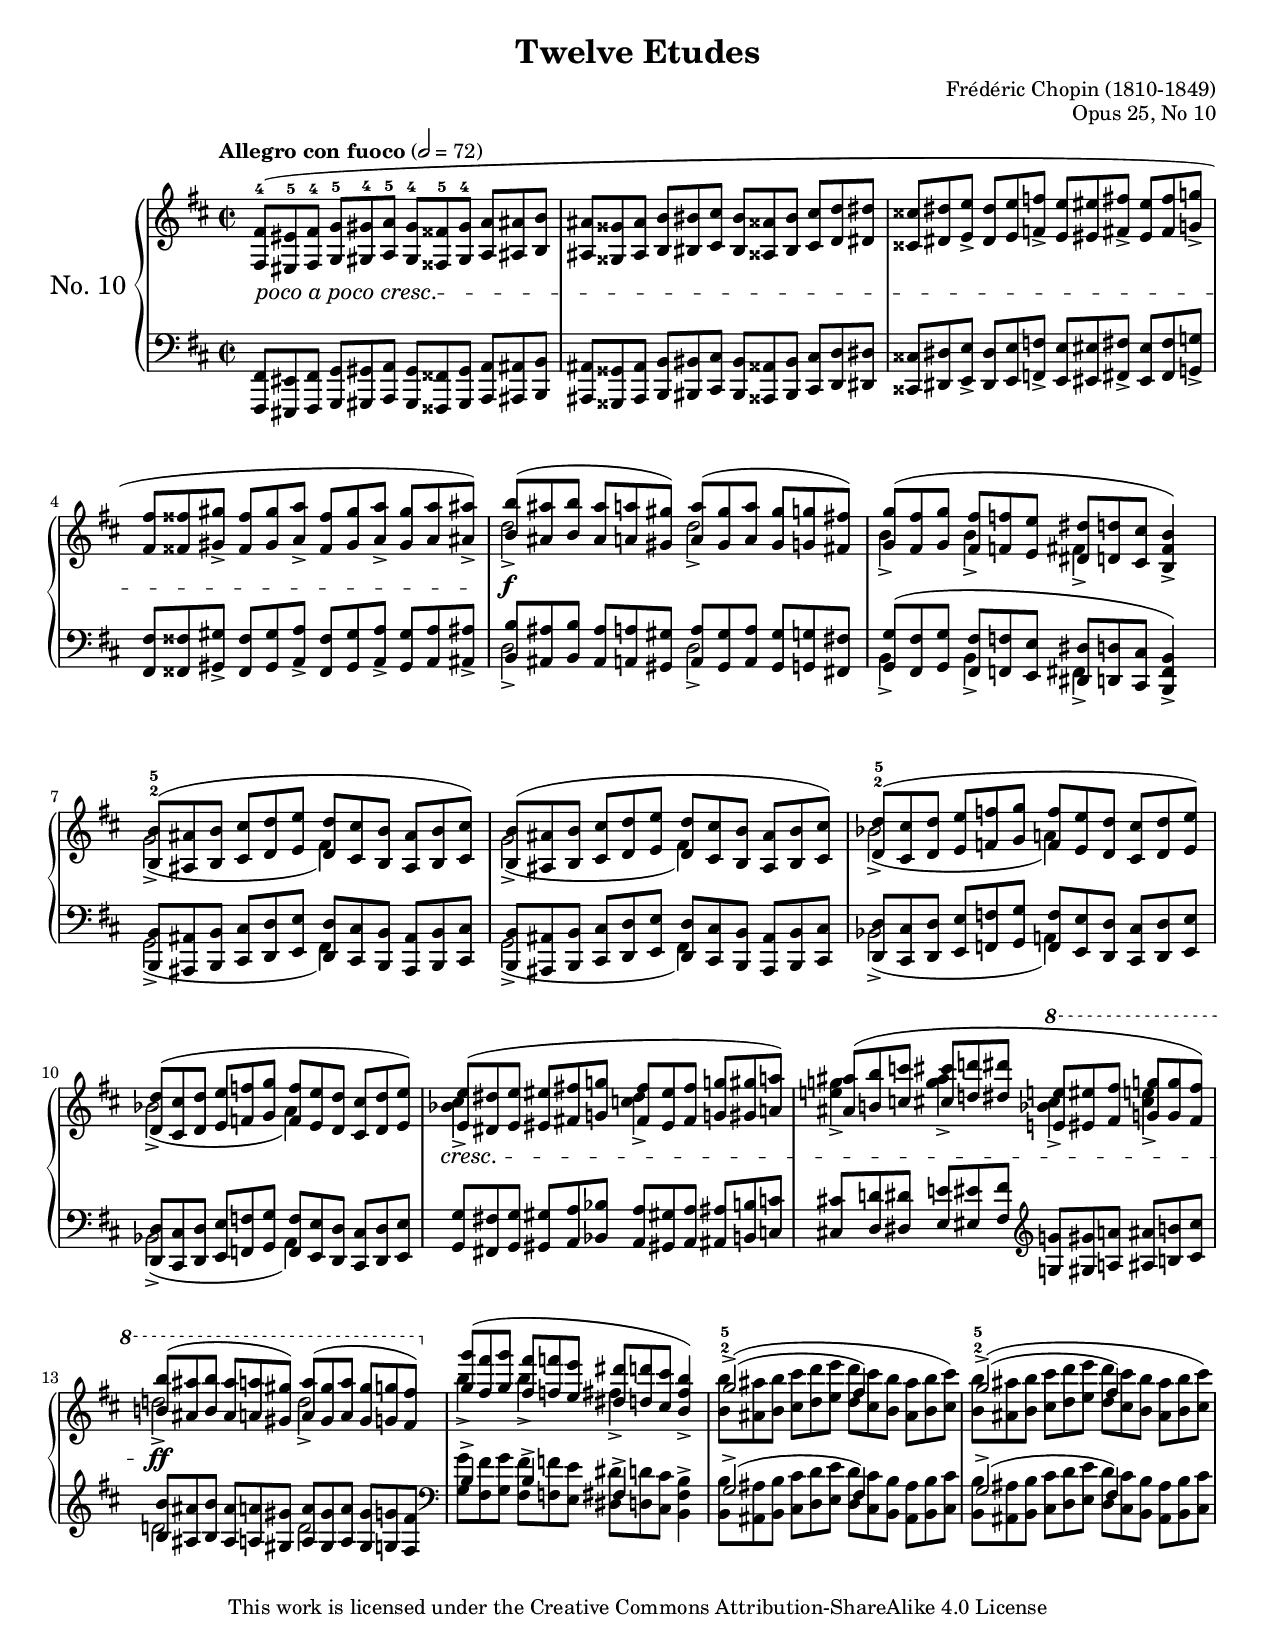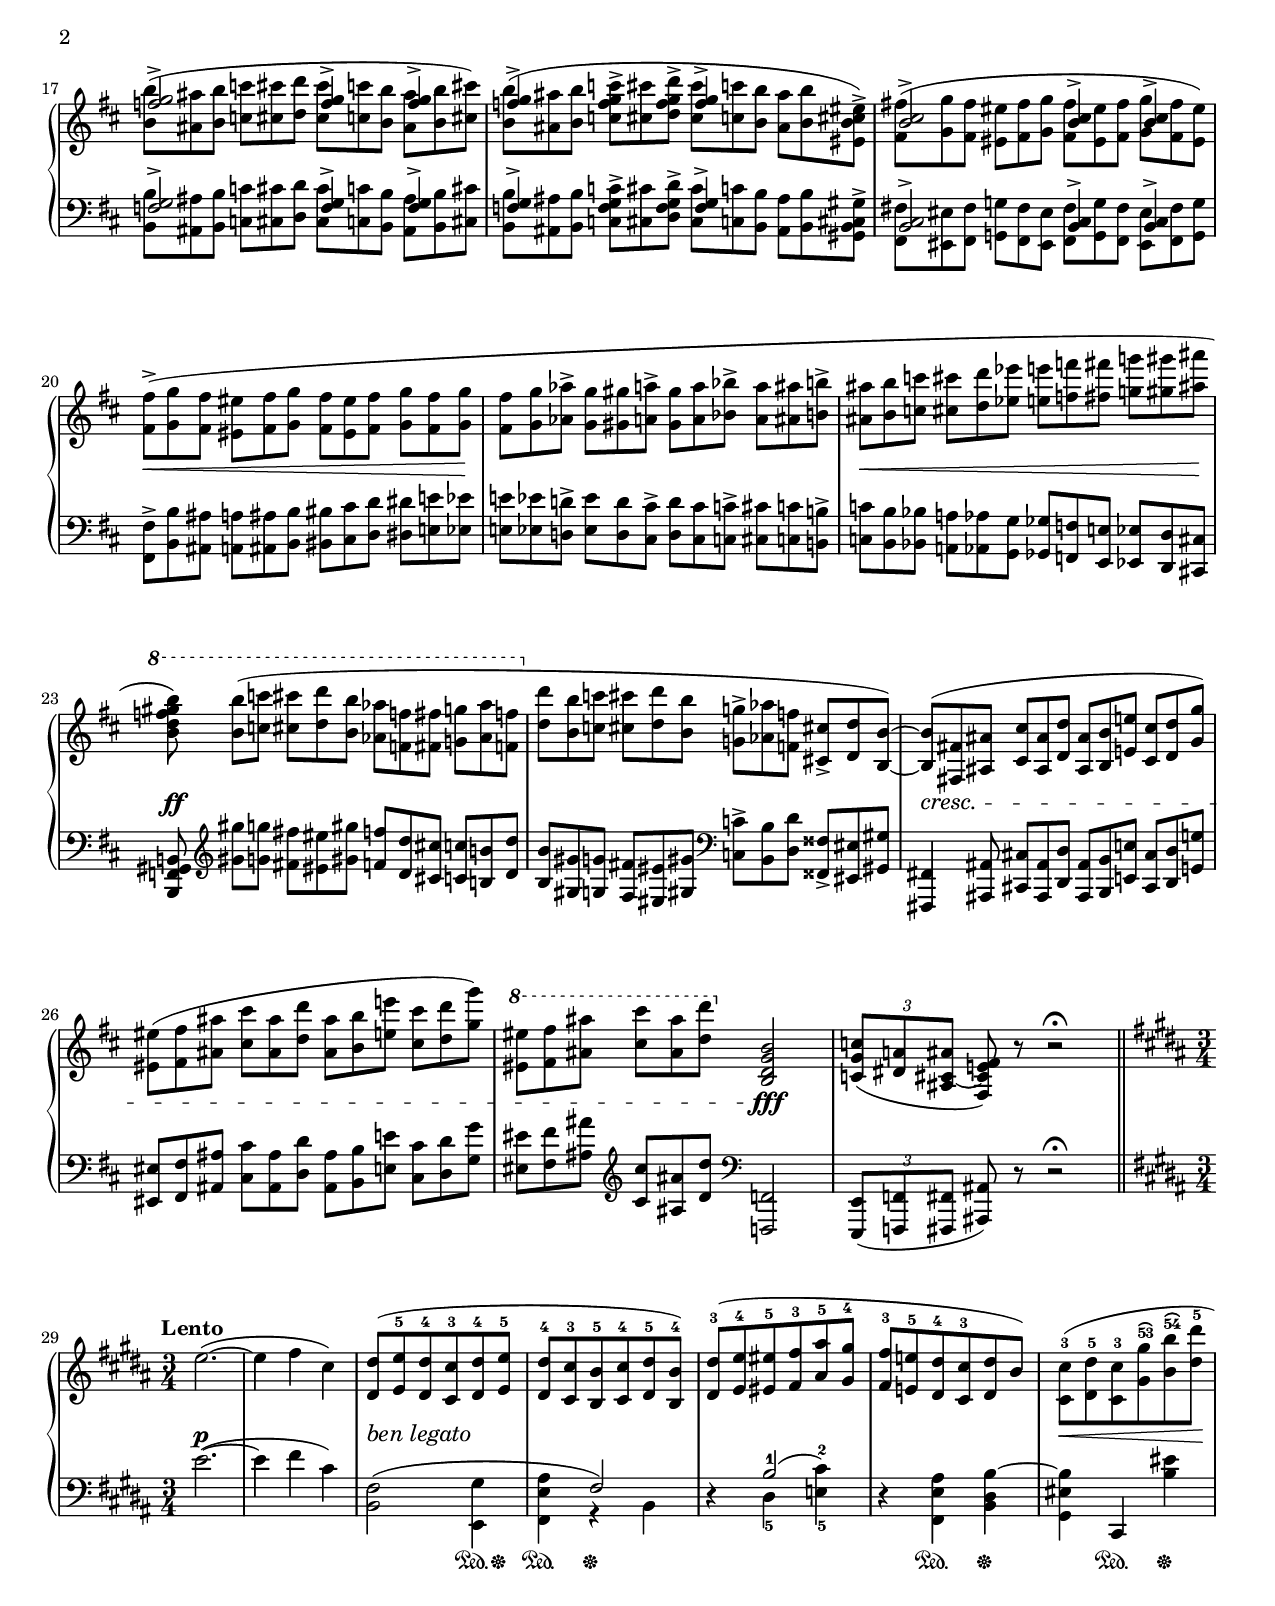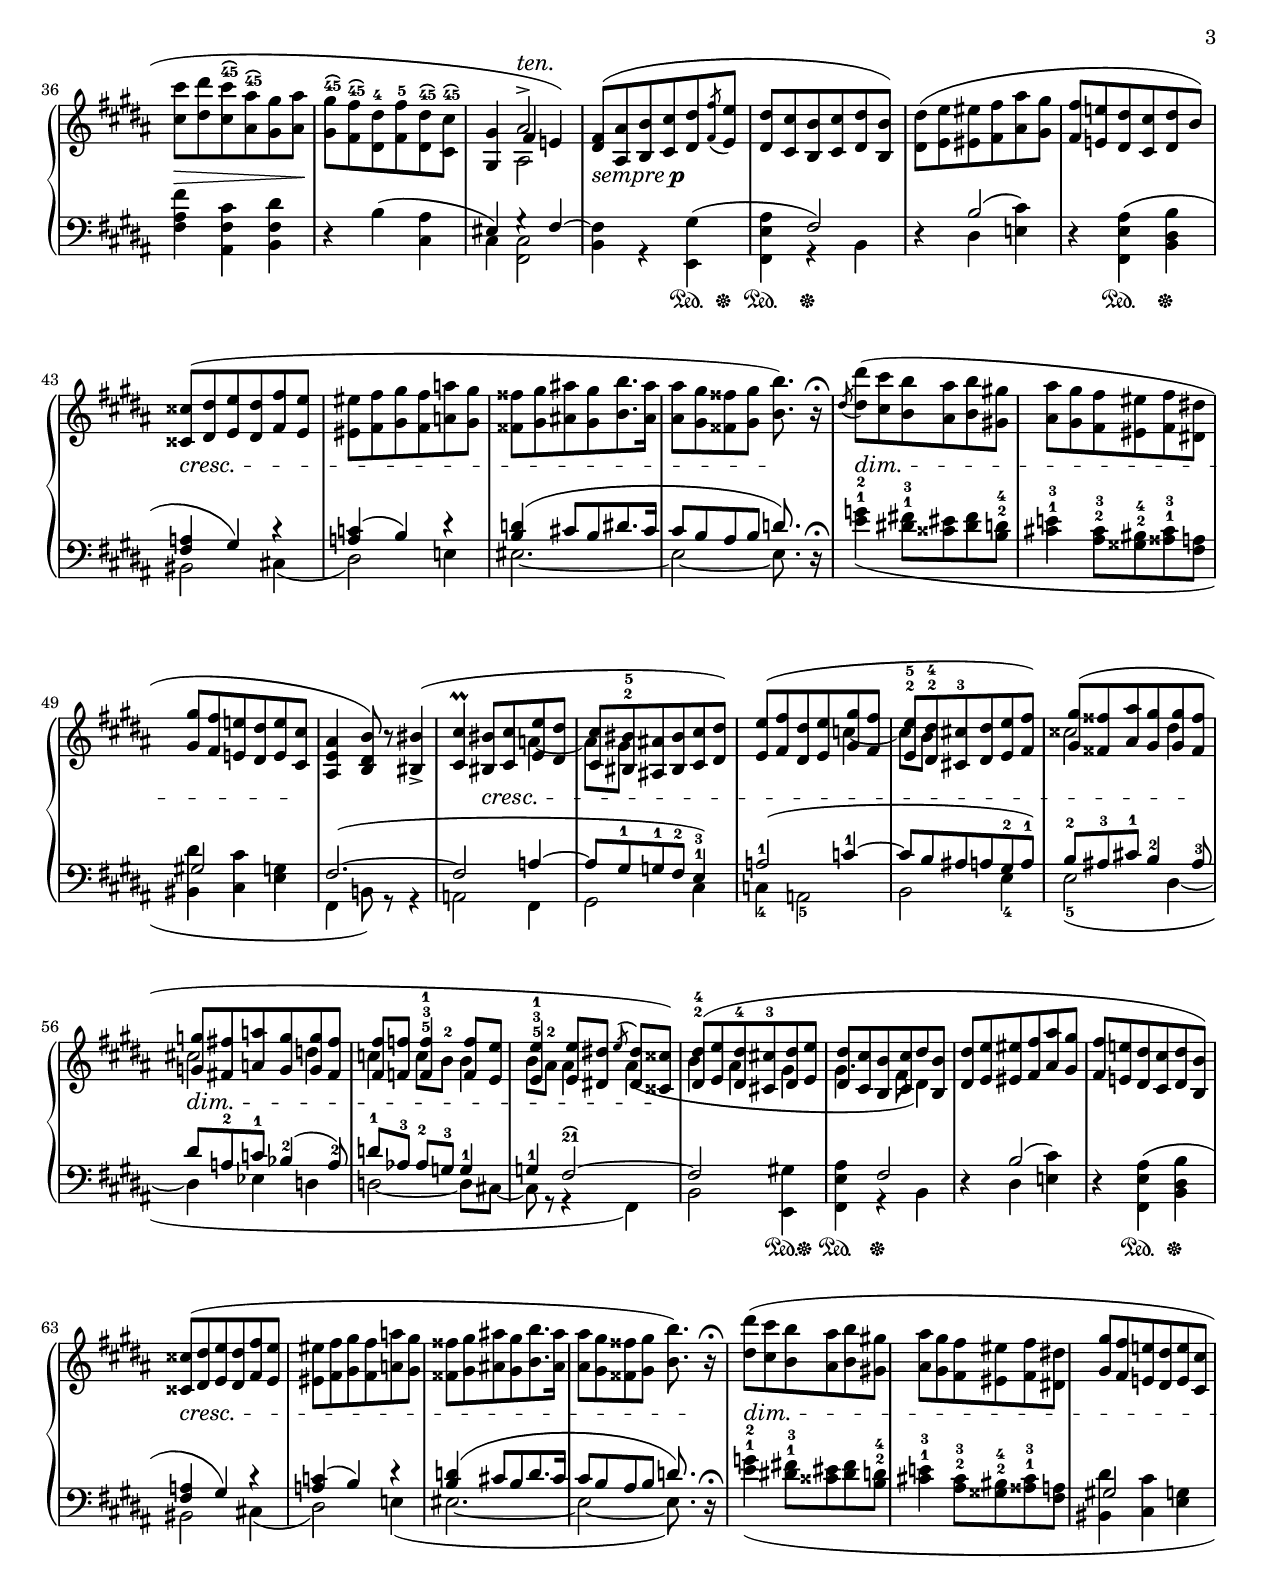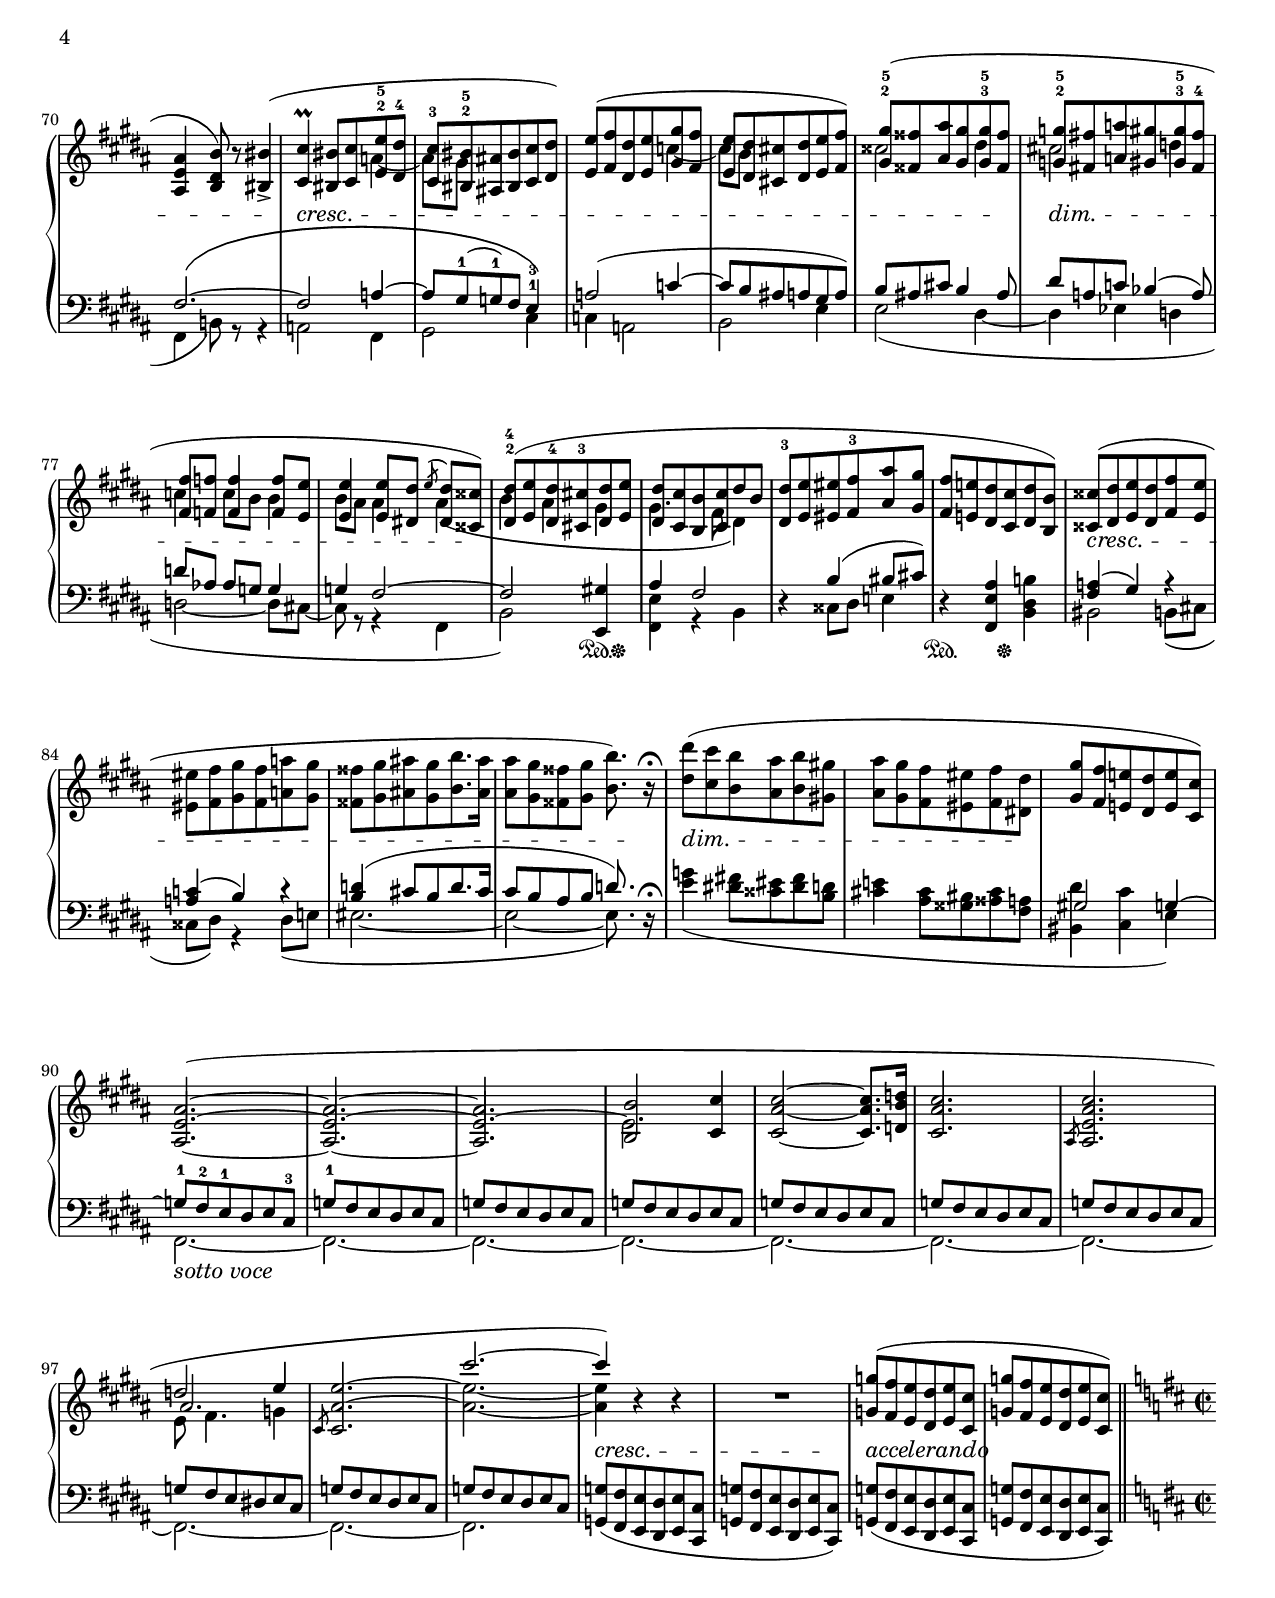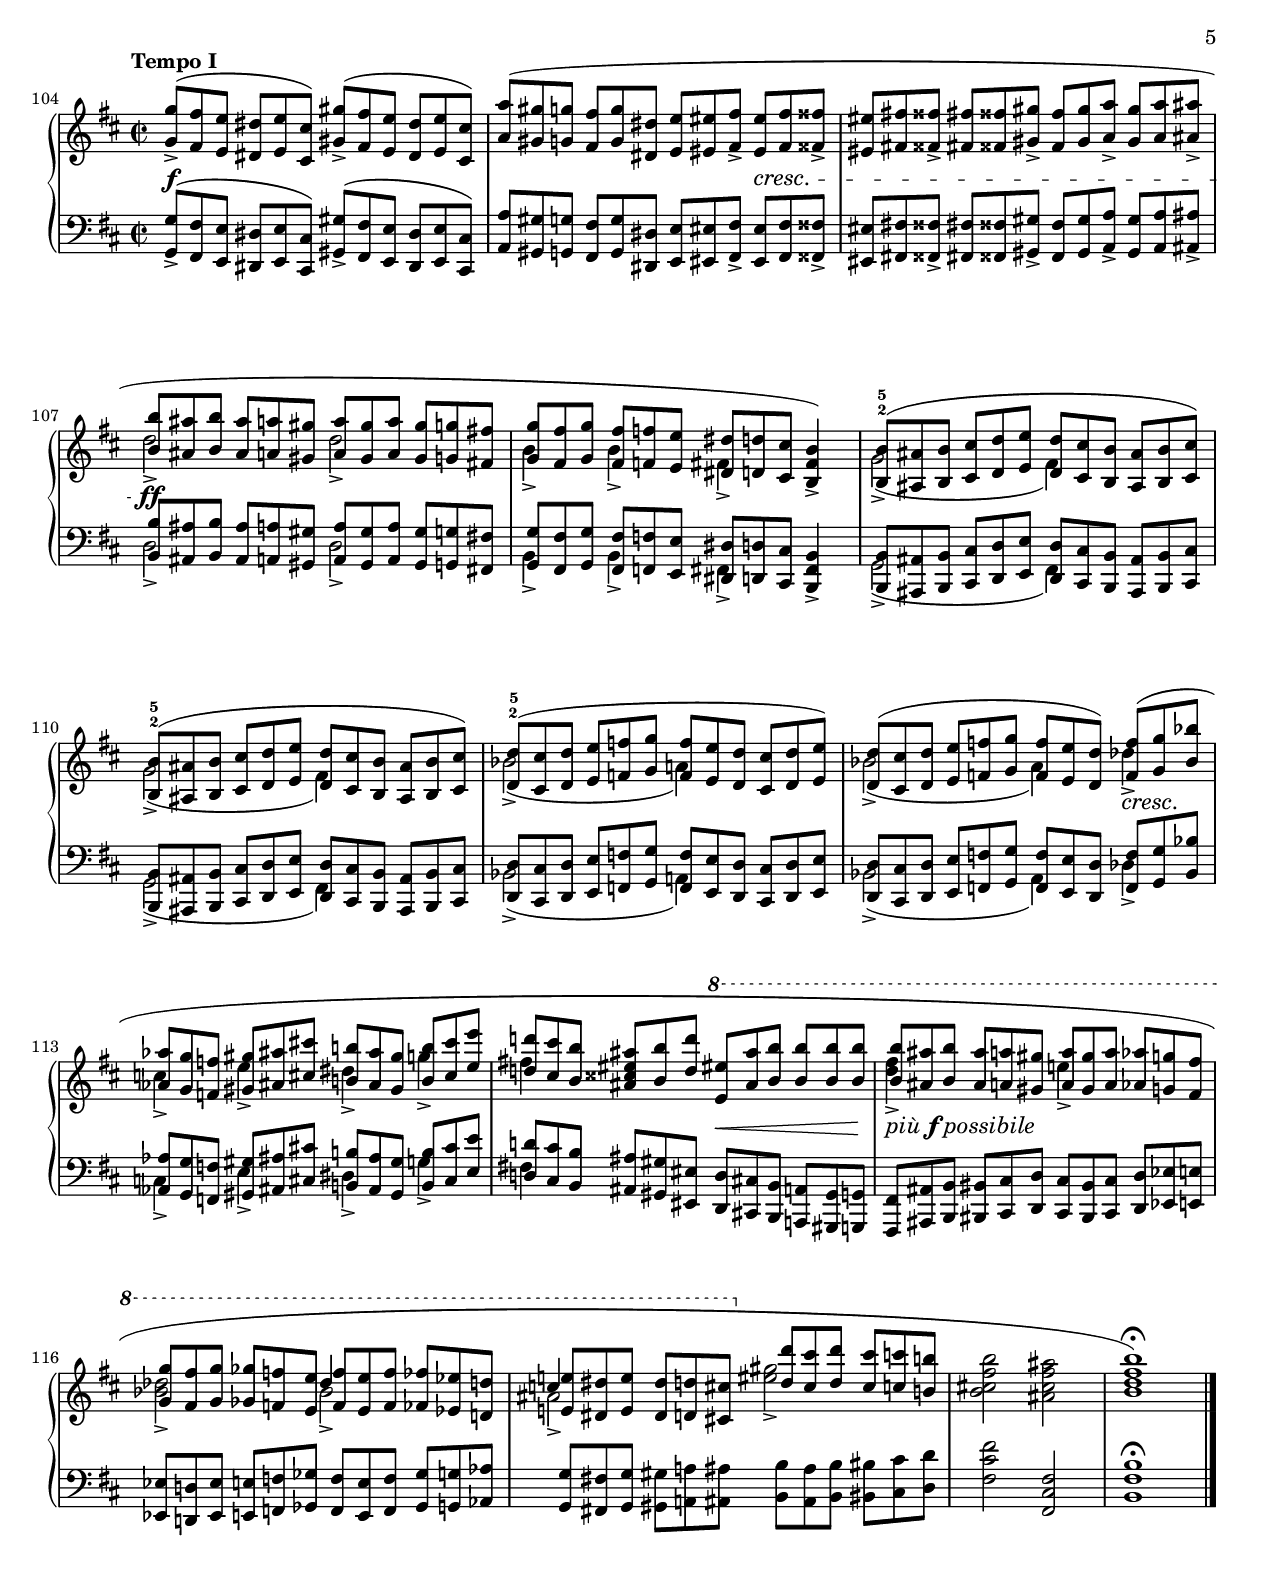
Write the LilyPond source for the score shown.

\version "2.24.1"
\language "english"

\include "includes/header-paper.ily"
%...+....1....+....2....+....3....+....4....+....5....+....6....+....7....+....
\version "2.24.0"

\include "global-variables.ily"

%%% Positions and shapes %%%

slurShapeA = \shape #'((0 . -2.5) (0 . -2.5) (0 . -2) (0 . -2)) \etc
slurShapeB = \shape #'((1 . 1.5) (1 . 1.5) (0 . 0) (0 . 0)) \etc
slurShapeC = \shape #'((0 . 0) (0 . 0.5) (0 . 0.5) (0 . 0)) \etc
slurShapeD = \shape #'((0 . 0) (0 . 0) (0 . 1) (0 . 1)) \etc
slurShapeE = \shape #'(
                        ()
                        ((0 . 1.25) (0 . 1.25) (0 . 1.5) (0 . 1.5))
                      ) \etc
slurPositionA = \tweak positions #'(-4 . -4) \etc
slurPositionB = \tweak positions #'(-5 . -5) \etc
slurPositionC = \tweak positions #'(-3 . -3) \etc
slurPositionD = \tweak positions #'(5 . 5) \etc
slurPositionE = \tweak positions #'(4 . 4) \etc

fingeringMoveA = \once \override Fingering.extra-offset = #'(0 . 1.75)

%%% Music %%%

cutTime = {
  \time 2/2
  \set Timing.beamExceptions = #'()
  \set Timing.baseMoment = #(ly:make-moment 1/4)
  \set Timing.beatStructure = 1,1,1,1
}

global = {
  \key b \minor
  \cutTime
  \accidentalStyle piano
}

rightHandUpper = \relative {
  \voiceOne
  \slurUp
  \override Staff.Fingering.avoid-slur = #'inside
  \scaleDurations 2/3 {
    <fs fs'>8-4( <es es'>-5 <fs fs'>-4  <g g'>-5 <gs gs'>-4 <a a'>-5
      <gs gs'>-4 <fss fss'>-5 <gs gs'>-4  <a a'> <as as'> <b b'> |
    \revert Staff.Fingering.avoid-slur
    <as as'>8 <gss gss'> <as as'>  <b b'> <bs bs'> <cs cs'>
      <bs bs'> <ass ass'> <bs bs'>  <cs cs'> <d d'> <ds ds'> |
    <css css'>8 <ds ds'> <e e'>_>  <ds ds'> <e e'> <f f'>_>  <e e'> <es es'> 
      <fs fs'>_>  <es es'> <fs fs'> <g g'!>_> |
    <fs fs'>8 <fss fss'> <gs gs'>_>  <fss fss'> <gs gs'> <a a'>_>
      <fss fss'> <gs gs'> <a a'>_>  <gs gs'> <a a'> <as as'>_>) |
    <b b'>8( <as as'> <b b'>  <as as'> <a a'> <gs gs'>)
      <a a'>( <gs gs'> <a a'>  <gs gs'> <g g'> <fs fs'>) |
    <g g'>8( <fs fs'> <g g'>  <fs fs'> <f f'> <e e'>
      <ds ds'> <d d'> <cs cs'> 
  }
  <b fs' b>4_>) |
  \scaleDurations 2/3 {
    <b b'>8-2-5( <as as'> <b b'>  <cs cs'> <d d'> <e e'>
      <d d'> <cs cs'> <b b'>  <as as'> <b b'> <cs cs'>) |
    <b b'>8( <as as'> <b b'>  <cs cs'> <d d'> <e e'>
      <d d'> <cs cs'> <b b'>  <as as'> <b b'> <cs cs'>) |
      
    \barNumberCheck 9
    <d d'>8-2-5( <cs cs'> <d d'>  <e e'> <f f'> <g g'>  <f f'> <e e'> <d d'>
      <cs cs'> <d d'> <e e'>) |
    <d d'>8( <cs cs'> <d d'>  <e e'> <f f'> <g g'>  <f f'> <e e'> <d d'>
      <cs cs'> <d d'> <e e'>) |
    <e e'>8( <ds ds'> <e e'>  <es es'> <fs fs'> <g g'>
      <fs fs'> <es es'> <fs fs'>  <g g'> <gs gs'> <a a'>) |
    <as as'>8( <b b'> <c c'>  <cs cs'> <d d'> <ds ds'>  \ottava 1
      <e e'> <es es'> <fs fs'>  <g g'> q <fs fs'>) |
    <b b'>8( <as as'> <b b'>  <as as'> <a a'> <gs gs'>)
      <a a'>( < gs gs'> <a a'>  <gs gs'> <g g'> <fs fs'>) |
    \ottava 0 <g g'>8( <fs fs'> <g g'>  <fs fs'> <f f'> <e e'>
      <ds ds'> <d d'> <cs cs'> 
  }
  <b fs' b>4_>) |
  \scaleDurations 2/3 {
    \voiceTwo \slurUp
    \fingeringMoveA <b b'>8^2^5\slurShapeB ( <as as'> <b b'>  <cs cs'>
      <d d'> <e e'> <d d'> <cs cs'> <b b'>  <as as'> <b b'> <cs cs'>) |
    \fingeringMoveA <b b'>8^2^5\slurShapeB ( <as as'> <b b'>  <cs cs'> <d d'>
      <e e'> <d d'> <cs cs'> <b b'>  <as as'> <b b'> <cs cs'>) |
      
    \barNumberCheck 17
    <b b'>8( <as as'> <b b'>  <c c'> <cs cs'> <d d'>  
      <cs cs'> <c c'> <b b'>  <as as'> <b b'> <cs cs'>) |
    <b b'>8\slurShapeC ( <as as'> <b b'>  <c f g c>^> <cs cs'> <d f g d'>^>
      <cs cs'> <c c'> <b b'>  <as as'> <b b'> <es, b' cs es>^>) |
    <fs fs'>8\slurShapeD ( <g g'> <fs fs'>  <es es'> <fs fs'> <g g'>  
      <fs fs'> <es es'> <fs fs'>  <g g'> <fs fs'> <es es'>) |
    \oneVoice
    <fs fs'>8->( <g g'> <fs fs'>  <es es'> <fs fs'> <g g'>
      <fs fs'> <es es'> <fs fs'>  <g g'> <fs fs'> <g g'> |
    <fs fs'>8 <g g'> <af af'>->  <g g'> <gs gs'> <a a'>->
      <gs gs'> <a a'> <bf bf'>->  <a a'> <as as'> <b b'>-> |
    <as as'>8 <b b'> <c c'>  <cs cs'> <d d'> <ef ef'>  <e e'> <f f'> <fs fs'>
      <g g'> <gs gs'> <as as'> |
    \ottava 1 <b d f gs b>8)\noBeam <b b'>( <c c'>  <cs cs'> <d d'> <b b'>
      <af af'> <f f'!> <fs fs'>  <g g'> <af af'> <f f'> |
    \ottava 0 <d d'>8 <b b'> <c c'>  <cs cs'> <d d'> <b b'>
      <g g'>-> <af af'> <f f'>  <cs cs'>-> <d d'> <b b'>)~ |
      
    \barNumberCheck 25
    <b b'>8^( <fs fs'> <as as'>  <cs cs'> <as as'> <d d'>
      <as as'> <b b'> <e e'!>  <cs cs'> <d d'> <g g'>) |
    <es es'>8( <fs fs'> <as as'>  <cs cs'> <as as'> <d d'>  
      <as as'> <b b'> <e e'>  <cs cs'> <d d'> <g g'>) |
    \ottava 1 <es es'>8 <fs fs'> <as as'>  <cs cs'> <as as'> <d d'>
  }
  \ottava 0 <b,, d g b>2 |
  \tuplet 3/2 { <c g' c>8( <ds a'> <as cs~ as'> } <fs cs' e fs>) r r2\fermata |
  
  \bar "||"
  \break
  \set Score.tempoHideNote = ##t
  \tempo "Lento" 4 = 60
  \key b \major
  \time 3/4
  e''2.~( |
  e4 fs cs) |
  \slurUp
  \override Staff.Fingering.avoid-slur = #'inside
  <ds, ds'>8( <e e'>-5 <ds ds'>-4 <cs cs'>-3 <ds ds'>-4 <e e'>-5 |
  <ds ds'>-4 <cs cs'>-3 <b b'>-5 <cs cs'>-4 <ds ds'>-5 <b b'>-4) |
  
  \barNumberCheck 33
  \stemUp
  <ds ds'>8-3( <e e'>-4 <es es'>-5 <fs fs'>-3 <as as'>-5 <gs gs'>-4 |
  \stemNeutral
  <fs fs'>8-3 <e e'>-5 <ds ds'>-4 <cs cs'>-3 <ds ds'> b') |
  \voiceOne \stemDown
  \override TextScript.outside-staff-priority = ##f
  <cs, cs'>8-3\slurShapeE ( <ds ds'>-5 <cs cs'>-3 <gs' gs'>\offset Y-offset 1 
    ^\fiveToThree <b b'>\offset Y-offset 2 ^\fiveToFour <ds ds'>-5 |
  <cs cs'>8 <ds ds'> <cs cs'>\offset Y-offset 2.5 ^\fourToFive 
    <as as'>\offset Y-offset 1.5 ^\fourToFive <gs gs'> 
    <as as'> |
  <gs gs'>8\offset Y-offset 1 ^\fourToFive <fs fs'>\offset Y-offset 0.5 
    ^\fourToFive <ds ds'>-4 <fs fs'>-5 <ds ds'>^\fourToFive <cs cs'>
    ^\fourToFive |
  \stemUp
  \revert TextScript.outside-staff-priority
  <gs gs'>4 \voiceThree fs'4 e) |
  \oneVoice \slurUp
  <ds fs>8( <as as'> <b b'> <cs cs'> <ds ds'> \acciaccatura { <fs fs'> } 
    <e e'> |
  <ds ds'>8 <cs cs'> <b b'> <cs cs'> <ds ds'> <b b'>) |
  
  \barNumberCheck 41
  <ds ds'>8( <e e'> <es es'> <fs fs'> <as as'> <gs gs'> |
  <fs fs'>8 <e e'> <ds ds'> <cs cs'> <ds ds'> b') |
  <css, css'>8( <ds ds'> <e e'> <ds ds'> <fs fs'> <e e'> |
  <es es'>8 <fs fs'> <gs gs'> <fs fs'> <a a'> <gs gs'> |
  <fss fss'>8[ <gs gs'> <as as'> <gs gs'> <b b'>8. <as as'>16] |
  <as as'>8[ <gs gs'> <fss fss'> <gs gs'>] <b b'>8.) r16\fermata |
  \acciaccatura { ds8 } <ds ds'>8( <cs cs'> <b b'> <as as'> <b b'> <gs gs'> |
  <as as'>8 <gs gs'> <fs fs'> <es es'> <fs fs'> <ds ds'!> |
  
  \barNumberCheck 49
  <gs gs'>8 <fs fs'> <e e'> <ds ds'> <e e'> <cs cs'> |
  <as e' as>4 <b ds b'>8) r <bs bs'>4->( |
  <cs cs'>4\prall \voiceOne <bs bs'>8 <cs cs'> <e e'> <ds ds'> |
  <cs cs'>8 <bs bs'>-2-5 <as as'> <bs bs'> <cs cs'> <ds ds'>) |
  <e e'>8( <fs fs'> <ds ds'> <e e'> <gs gs'> <fs fs'> |
  <e e'>-2-5 <ds ds'>-2-4 <cs cs'>-3 <ds ds'> <e e'> <fs fs'>) |
  <gs gs'>8( <fss fss'> <as as'> <gs gs'> q <fss fss'> |
  <g g'>8 <fs fs'> <a a'> <g g'> q <fs fs'> |
  
  \barNumberCheck 57
  <fs fs'> <f f'> q4-5-3-1 q8 <e e'> |
  <e e'>4-5-3-1 q8[ <ds ds'!>] \acciaccatura { e'8 } <ds, ds'>8 <css css'>) |
  \revert Staff.Fingering.avoid-slur
  <ds ds'>8-2-4( <e e'> <ds ds'>-4 <cs cs'>-3 <ds ds'> <e e'> |
  <ds ds'> <cs cs'> <b b'> <cs cs'> ds' <b, b'> |
  <ds ds'>8 <e e'> <es es'> <fs fs'> <as as'> <gs gs'> |
  <fs fs'> <e e'> <ds ds'> <cs cs'> <ds ds'> <b b'>) |
  \oneVoice
  <css css'>8( <ds ds'> <e e'> <ds ds'> <fs fs'> <e e'> |
  <es es'>8 <fs fs'> <gs gs'> <fs fs'> <a a'> <gs gs'> |
  
  \barNumberCheck 65
  <fss fss'>8[ <gs gs'> <as as'> <gs gs'> <b b'>8. <as as'>16] |
  <as as'>8[ <gs gs'> <fss fss'> <gs gs'>] <b b'>8.) r16\fermata |
  <ds ds'>8( <cs cs'> <b b'> <as as'> <b b'> <gs gs'> |
  <as as'>8 <gs gs'> <fs fs'> <es es'> <fs fs'> <ds ds'!> |
  <gs gs'>8 <fs fs'> <e e'> <ds ds'> <e e'> <cs cs'> |
  \override Staff.Fingering.avoid-slur = #'inside
  <as e' as>4 <b ds b'>8) r <bs bs'>4->^( |
  <cs cs'>4\prall \voiceOne <bs bs'>8 <cs cs'> <e e'>-2-5 <ds ds'>-4 |
  <cs cs'>8-3 <bs bs'>-2-5 <as as'> <bs bs'> <cs cs'> <ds ds'>) |
  
  \barNumberCheck 73
  <e e'>8( <fs fs'> <ds ds'> <e e'> <gs gs'> <fs fs'> |
  <e e'> <ds ds'> <cs cs'> <ds ds'> <e e'> <fs fs'>) |
  <gs gs'>8(-2-5 <fss fss'> <as as'> <gs gs'> q-3-5 <fss fss'> |
  <g g'>8-2-5 <fs fs'> <a a'> <gs gs'> q-3-5 <fs fs'>-4 |
  <fs fs'> <f f'> q4 q8 <e e'> |
  <e e'>4 q8[ <ds ds'>] \acciaccatura { e'8 } <ds, ds'>8 <css css'>) |
  \revert Staff.Fingering.avoid-slur
  <ds ds'>8-2-4( <e e'> <ds ds'>-4 <cs cs'>-3 <ds ds'> <e e'> |
  <ds ds'> <cs cs'> <b b'> <cs cs'> ds' b |
  
  \barNumberCheck 81
  <ds, ds'>8-3 <e e'> <es es'> <fs fs'>-3 <as as'> <gs gs'> |
  <fs fs'> <e e'> <ds ds'> <cs cs'> <ds ds'> <b b'>) |
  \oneVoice
  <css css'>8( <ds ds'> <e e'> <ds ds'> <fs fs'> <e e'> |
  <es es'>8 <fs fs'> <gs gs'> <fs fs'> <a a'> <gs gs'> |
  <fss fss'>8[ <gs gs'> <as as'> <gs gs'> <b b'>8. <as as'>16] |
  <as as'>8[ <gs gs'> <fss fss'> <gs gs'>] <b b'>8.) r16\fermata |
  <ds ds'>8( <cs cs'> <b b'> <as as'> <b b'> <gs gs'> |
  <as as'>8 <gs gs'> <fs fs'> <es es'> <fs fs'> <ds ds'> |
  
  \barNumberCheck 89
  <gs gs'>8 <fs fs'> <e e'> <ds ds'> <e e'> <cs cs'>) |
  <as as'>2.~^( |
  <as as'>2.~ |
  <as as'>2. |
  <b b'>2 <cs cs'>4 |
  <cs as'cs>2~ q8. <d b' d>16 |
  <cs as'cs>2. |
  \slashedGrace { as8 } <as e' as cs>2. |
  
  \barNumberCheck 97
  << \new Voice { \voiceOne d'2 e4 } { \voiceThree as,2. } >> |
  s2. |
  cs'2.~ |
  cs4) \oneVoice r4 r |
  R2. | % 4 = 60
  \tempo "" 4 = 84
  <g, g'>8^( <fs fs'> <e e'> <ds ds'> <e e'> <cs cs'> |
  \tempo "" 4 = 108
  <g' g'>8 <fs fs'> <e e'> <ds ds'> <e e'> <cs cs'>) |
  
  \bar "||"
  \break
  \key b \minor
  \cutTime
  \tempo "Tempo I" 2 = 72
  
  \scaleDurations 2/3 {
    \voiceOne
    <g' g'>8(_> <fs fs'> <e e'>  <ds ds'> <e e'> <cs cs'>) 
      <gs' gs'>8(_> <fs fs'> <e e'>  <ds ds'> <e e'> <cs cs'>) |
      
    \barNumberCheck 105
    <a' a'>8( <gs gs'> <g g'>  <fs fs'> <g g'> <ds ds'>
      <e e'> <es es'> <fs fs'>_>  <es es'> <fs fs'> <fss fss'>_> |
    <es es'>8 <fs fs'> <fss fss'>_>  <fs fs'> <fss fss'> <gs gs'>_>
      <fss fss'> <gs gs'> <a a'>_>  <gs gs'> <a a'> <as as'>_> |
    <b b'>8 <as as'> <b b'>  <as as'> <a a'> <gs gs'>
      <a a'> <gs gs'> <a a'>  <gs gs'> <g g'> <fs fs'> |
    <g g'>8 <fs fs'> <g g'>  <fs fs'> <f f'> <e e'>
      <ds ds'> <d d'> <cs cs'> 
  }
  <b fs' b>4_>) |
  \scaleDurations 2/3 {
    \revert Staff.Fingering.avoid-slur
    <b b'>8-2-5( <as as'> <b b'>  <cs cs'> <d d'> <e e'>
      <d d'> <cs cs'> <b b'>  <as as'> <b b'> <cs cs'>) |
    <b b'>8-2-5( <as as'> <b b'>  <cs cs'> <d d'> <e e'>
      <d d'> <cs cs'> <b b'>  <as as'> <b b'> <cs cs'>) |
    <d d'>8-2-5( <cs cs'> <d d'>  <e e'> <f f'> <g g'>  <f f'> <e e'> <d d'>
      <cs cs'> <d d'> <e e'>) |
    <d d'>8( <cs cs'> <d d'>  <e e'> <f f'> <g g'>  <f f'> <e e'> <d d'>)
      <f f'>( <g g'> <bf bf'> |
      
    \barNumberCheck 113
    <af af'>8 <g g'> <f f'>  <gs gs'> <as as'> <cs cs'>
      <b b'> <as as'> <gs gs'>  <b b'> <cs cs'> <e e'> |
    <d d'!>8 <cs cs'> <b b'>  <as css es as> <b b'> <d d'>
      \ottava 1 <es es'> \once \omit Accidental <as as'> <b b'>  q q q |
    <b b'>8 <as as'> <b b'>  <as as'> <a a'> <gs gs'>
      <a a'> <gs gs'> <a a'>  <af af'> <g g'> <fs fs'> |
    <g g'> <fs fs'> <g g'>  <gf gf'> <f f'> <e e'>
      <f f'> <e e'> <f f'>  <ff ff'> <ef ef'> <d d'> |
    <e e'> <ds ds'> <e e'>  <ds ds'> <d d'> <cs cs'>
      \ottava 0 <d d'> <cs cs'> <d d'>  <cs cs'> <c c'> <b b'> |
  }
  \oneVoice
  <b cs fs b>2 <as cs fs as> |
  <b d fs b>1)\fermata
  \bar "|."
}

rightHandLower = \relative {
  \voiceTwo 
  s1 * 4 |
  d''2-> d-> |
  b4-> b-> fs-> s |
  g2_>\slurPositionA ( fs4) s
  g2_>\slurPositionA ( fs4) s
  
  \barNumberCheck 9
  bf2->\slurPositionC ( a4) s |
  bf2->\slurPositionC ( a4) s |
  <bf cs>4-> s <c ds>-> s |
  <e g>4-> <g as>-> <bf cs>-> <cs e>-> |
  d2-> d-> |
  b4\tweak Y-offset -1 -> b\tweak Y-offset -1 -> fs-> s |
  \voiceOne
  g2->\slurPositionD ( fs4) s |
  g2->\slurPositionD ( fs4) s |
  
  \barNumberCheck 17
  <f g>2-> q4-> q-> |
  <f g>4-> s q-> s |
  <b, cs>2-> q4-> q-> |
  s1 * 5 |
  
  \barNumberCheck 25
  s1 * 4 |
  
  \time 3/4
  s2. * 4 |
  
  \barNumberCheck 33
  s2. * 5
  s4
  << 
    \new Voice { \voiceOne as2->^\ten } 
    \new Voice { \voiceTwo as,2 } 
  >> |
  s2. * 2 |
  
  \barNumberCheck 41
  s2. * 8 |
  
  \barNumberCheck 49
  s2. * 2 |
  \voiceTwo
  s2 a'4~ |
  a8 gs s2 |
  s2 c4~ |
  c8 b s2 |
  css2 ds4 |
  cs2 d4 |
  
  \barNumberCheck 57
  c4 c8 b^2 b4 |
  b8 as^2 as4 as4( |
  b4 as gs |
  gs4. fs8 ds4) |
  s2. * 4 |
  
  \barNumberCheck 65
  s2. * 6 |
  s2 a'4~ |
  a8 gs s2 |
  
  \barNumberCheck 73
  s2 c4~ |
  c8 b s2 |
  css2 ds4 |
  cs2 d4 |
  c4 c8 b b4 |
  b8 as as4 as4( |
  b4 as gs |
  gs4. fs8 ds4) |
  
  \barNumberCheck 81
  s2. * 8 |
  
  \barNumberCheck 89
  s2. |
  \voiceOne
  e2.~ |
  e2.~ |
  e2.~ |
  \voiceTwo
  e2. |
  s2. * 3 |
  
  \barNumberCheck 97
  e8 fs4. g4 |
  \voiceOne 
  \slashedGrace { cs,8 } <cs as' e'>2. ~ |
  \voiceTwo
  <as' e'>2.~ |
  <as e'>4 s2 |
  s2. * 3 |
  
  \key b \minor
  \cutTime
  s1 |
  
  \barNumberCheck 105
  s1 * 2 |
  d2-> d-> |
  b4-> b-> fs-> s |
  g2->\slurPositionA ( fs4) s |
  g2->\slurPositionA ( fs4) s |
  bf2\slurPositionC (-> a4) s |
  bf2\slurPositionC (-> a4) df-> |
  
  \barNumberCheck 113
  c4-> e-> ds-> g-> |
  fs4 s2. |
  <d' fs>4-> s e-> s |
  <bf df>2-> 
    << 
      { 
        \override NoteColumn.force-hshift = -0.9 bf2->
      } 
      \new Voice { 
        \voiceThree \override NoteColumn.force-hshift = -0.9 
          \once \omit Accidental df4 s 
      } 
    >> |
  <<
    { 
      \override NoteColumn.force-hshift = -0.9 as2->
    }
    \new Voice { 
      \voiceThree \override NoteColumn.force-hshift = -0.9 c4 s
    }
  >> 
    <es, gs>2-> |
}

rightHand = <<
  \clef treble
  \global
  \tempo "Allegro con fuoco" 2 = 72
  \new Voice \rightHandUpper
  \new Voice \rightHandLower
>>

leftHandUpper = \relative {
  \voiceOne
  \scaleDurations 2/3 {
    <fs,, fs'>8 <es es'> <fs fs'>  <g g'> <gs gs'> <a a'>
      <gs gs'> <fss fss'> <gs gs'>  <a a'> <as as'> <b b'> |
    <as as'>8 <gss gss'> <as as'>  <b b'> <bs bs'> <cs cs'>
      <bs bs'> <ass ass'> <bs bs'>  <cs cs'> <d d'> <ds ds'> |
    <css css'>8 <ds ds'> <e e'>_>  <ds ds'> <e e'> <f f'>_>
      <e e'> <es es'> <fs fs'>_>  <es es'> <fs fs'> <g g'>_> |
    <fs fs'>8 <fss fss'> <gs gs'>_>  <fss fss'> <gs gs'> <a a'>_>
      <fss fss'> <gs gs'> <a a'>_>  <gs gs'> <a a'> <as as'>_> |
    <b b'>8 <as as'> <b b'>  <as as'> <a a'> <gs gs'>
      <a a'> <gs gs'> <a a'>  <gs gs'> <g g'> <fs fs'> |
    <g g'>8( <fs fs'> <g g'>  <fs fs'> <f f'> <e e'>
      <ds ds'> <d d'> <cs cs'> 
  }
  <b fs' b>4_>) |
  \scaleDurations 2/3 {
    <b b'>8 <as as'> <b b'>  <cs cs'> <d d'> <e e'>
      <d d'> <cs cs'> <b b'>  <as as'> <b b'> <cs cs'> |
    <b b'>8 <as as'> <b b'>  <cs cs'> <d d'> <e e'>
      <d d'> <cs cs'> <b b'>  <as as'> <b b'> <cs cs'> |
      
    \barNumberCheck 9
    <d d'>8 <cs cs'> <d d'>  <e e'> <f f'> <g g'>  <f f'> <e e'> <d d'>
      <cs cs'> <d d'> <e e'> |
    <d d'>8 <cs cs'> <d d'>  <e e'> <f f'> <g g'>  <f f'> <e e'> <d d'>
      <cs cs'> <d d'> <e e'> |
    <g g'>8 <fs fs'> <g g'>  <gs gs'> <a a'> <bf bf'>  <a a'> <gs gs'> <a a'>
      <as as'> <b b'> <c c'> |
    <cs cs'>8 <d d'> <ds ds'>  <e e'> <es es'> <fs fs'>  \clef treble 
      \voiceThree
      <g g'> <gs gs'> <a a'>  <as as'> <b b'> <cs cs'> |
    <b b'>8 <as as'> <b b'>  <as as'> <a a'> <gs gs'>
      <a a'> < gs gs'> <a a'>  <gs gs'> <g g'> <fs fs'> |
    \clef bass \voiceFour <g g'>8 <fs fs'> <g g'>  <fs fs'> <f f'> <e e'>
      <ds ds'> <d d'> <cs cs'> 
  }
  <b fs' b>4^> |
  \scaleDurations 2/3 {
    <b b'>8 <as as'> <b b'>  <cs cs'> <d d'> <e e'>
      <d d'> <cs cs'> <b b'>  <as as'> <b b'> <cs cs'> |
    <b b'>8 <as as'> <b b'>  <cs cs'> <d d'> <e e'>
      <d d'> <cs cs'> <b b'>  <as as'> <b b'> <cs cs'> |
    
    \barNumberCheck 17
    <b b'>8 <as as'> <b b'>  <c c'> <cs cs'> <d d'>  
      <cs cs'> <c c'> <b b'>  <as as'> <b b'> <cs cs'> |
    <b b'>8 <as as'> <b b'>  <c f g c>^> <cs cs'> <d f g d'>^>
      <cs cs'> <c c'> <b b'>  <as as'> <b b'> <gs b cs gs'>^> |
    <fs fs'>8 <es es'> <fs fs'>  <g g'> <fs fs'> <es es'>  
      <fs fs'> <g g'> <fs fs'>  <es es'> <fs fs'> <g g'> |
    \oneVoice
    <fs fs'>8-> <b b'> <as as'>  <a a'> <as as'> <b b'>
      <bs bs'> <cs cs'> <d d'>  <ds ds'> <e e'> <ef ef'> |
    <e e'>8 <ef ef'> <d d'>->  <ef ef'> <d d'> <cs cs'>->
      <d d'> <cs cs'> <c c'>->  <cs cs'> <c c'> <b b'>-> |
    <c c'>8 <b b'> <bf bf'>  <a a'> <af af'> <g g'>  <gf gf'> <f f'> <e e'>
      <ef ef'> <d d'> <cs cs'> |
    <b f' gs b>8\noBeam \clef treble <gs''' gs'> <g g'>  <fs fs'> <es es'>
      <gs gs'>  <f f'> <d d'> <cs cs'!>  <c c'> <b b'!> <d d'> |
    <b b'>8 <gs gs'> <g g'>  <fs fs'> <es es'> <gs gs'>  \clef bass
      <c, c'>-> <b b'> <d d'>  <fss, fss'>-> <es es'> <gs gs'> |
  
    \barNumberCheck 25
    <fs,! fs'>4 <as as'>8 <cs! cs'> <as as'> <d d'>  <as as'> <b b'> <e e'>
      <cs cs'> <d d'> <g g'> |
    <es es'>8 <fs fs'> <as as'>  <cs cs'> <as as'> <d d'>  
      <as as'> <b b'> <e e'>  <cs cs'> <d d'> <g g'> |
    <es es'>8 <fs fs'> <as as'>  \clef treble <cs cs'> <as as'> <d d'>
  }
  \clef bass <f,,, f'>2 |
  \tuplet 3/2 { <e e'>8( <f f'> <fs fs'> } <as as'>) r r2\fermata |
  
  \key b \major
  \time 3/4
  e'''2.~( |
  e4 fs cs) |
  <b, fs'>2( \stemDown <e, gs'>4 |
  <fs e' as>4 \voiceThree fs'2) |
  
  \barNumberCheck 33
  \oneVoice 
  r4 \voiceThree b2*1/2-1( \oneVoice <e, cs'>4-2_5) |
  r4 \once \stemDown <fs, e' as> <b ds b'~> |
  <gs es' b'>4 cs, <b'' es> |
  <fs as fs'>4 <as, fs' cs'> <b fs' ds'> |
  r4 b'( <cs, as'> |
  \voiceThree es4) g\rest fs~ |
  \voiceFour
  <b, fs'>4 r <e, gs'>^( |
  <fs e' as>4 \voiceThree fs'2) |
  
  \barNumberCheck 41
  \oneVoice r4 \voiceThree b2*1/2( \voiceFour <e, cs'>4) |
  \oneVoice r4 \voiceFour <fs, e' as>^( <b ds b'> |
  \voiceThree <fs' a>4 gs) r |
  <a c>4( b) r |
  <b d>4( cs8[ b ds8. cs16] |
  cs8[ b as b] d8.) \oneVoice r16\fermata |
  s2. * 2 |
  
  \barNumberCheck 49
  \voiceThree
  gs,2 s4 |
  \override Staff.Fingering.avoid-slur = #'inside
  fs2.~( |
  fs2 a4~ |
  a8 gs-1 g-1 fs-2 e4) |
  a2-1( c4~-1 |
  c8 b as a gs-2 a-1) |
  b8-2 as-3 cs-1 b4-2 as8-3 |
  ds8 a-2 c-1 bf4-2( a8-2) |
  
  \barNumberCheck 57
  d8-1[ af-3] af-2 g-3 g4-1 |
  g4-1 fs2~^\twoToOne |
  fs2 s4 |
  s4 fs2 |
  \oneVoice r4 \voiceThree b2*1/2( \voiceFour <e, cs'>4) |
  \oneVoice r4 \voiceFour <fs, e' as>^( <b ds b'> |
  \voiceThree <fs' a>4 gs) r |
  <a c>4( b) r |
  
  \barNumberCheck 65
  <b d>4( cs8[ b d8. cs16] |
  cs8[ b as b] d8.) \oneVoice r16\fermata |
  s2. * 2 |
  \voiceThree
  gs,2 s4 |
  fs2.~\( |
  fs2 a4~ |
  a8 gs-1( g-1) fs e4\) |
  
  \barNumberCheck 73
  a2( c4~ |
  c8 b as a gs a) |
  b8 as cs b4 as8 |
  ds8 a c bf4( a8) |
  d8[ af] af g g4 |
  g4 fs2~ |
  fs2 <e, gs'>4 |
  as'4 fs2 |
  
  \barNumberCheck 81
  \oneVoice
  r4 \voiceThree b4( bs8 cs) |
  \oneVoice
  r4 <fs,, e' as> <b ds b'> |
  \voiceThree <fs' a>4( gs) r |
  <a c>4( b) r |
  <b d>4( cs8[ b d8. cs16] |
  cs8[ b as b] d8.) \oneVoice r16\fermata |
  s2. * 2 |
  
  \barNumberCheck 89
  \voiceThree
  gs,2 g4~ |
  g8-1 fs-2 e-1 ds e cs-3 |
  g'8-1 fs e ds e cs |
  \repeat unfold 5 { g'8 fs e ds e cs | }
  
  \barNumberCheck 97
  \repeat unfold 3 { g'8 fs e ds e cs | }
  \oneVoice
  <g g'>8( <fs fs'> <e e'> <ds ds'> <e e'> <cs cs'> |
  <g' g'>8 <fs fs'> <e e'> <ds ds'> <e e'> <cs cs'>) |
  <g' g'>8( <fs fs'> <e e'> <ds ds'> <e e'> <cs cs'> |
  <g' g'>8 <fs fs'> <e e'> <ds ds'> <e e'> <cs cs'>) |
  
  \key b \minor
  \cutTime
  \scaleDurations 2/3 {
    \voiceThree
    <g' g'>8(_> <fs fs'> <e e'>  <ds ds'> <e e'> <cs cs'>) 
      <gs' gs'>8(_> <fs fs'> <e e'>  <ds ds'> <e e'> <cs cs'>) |
      
    \barNumberCheck 105
    <a' a'>8 <gs gs'> <g g'>  <fs fs'> <g g'> <ds ds'>
      <e e'> <es es'> <fs fs'>_>  <es es'> <fs fs'> <fss fss'>_> |
    <es es'>8 <fs fs'> <fss fss'>_>  <fs fs'> <fss fss'> <gs gs'>_>
      <fss fss'> <gs gs'> <a a'>_>  <gs gs'> <a a'> <as as'>_> |
    <b b'>8 <as as'> <b b'>  <as as'> <a a'> <gs gs'>
      <a a'> <gs gs'> <a a'>  <gs gs'> <g g'> <fs fs'> |
    <g g'>8 <fs fs'> <g g'>  <fs fs'> <f f'> <e e'>
      <ds ds'> <d d'> <cs cs'> 
  }
  <b fs' b>4_> |
  \scaleDurations 2/3 {
    <b b'>8 <as as'> <b b'>  <cs cs'> <d d'> <e e'>
      <d d'> <cs cs'> <b b'>  <as as'> <b b'> <cs cs'> |
    <b b'>8 <as as'> <b b'>  <cs cs'> <d d'> <e e'>
      <d d'> <cs cs'> <b b'>  <as as'> <b b'> <cs cs'> |
    <d d'>8 <cs cs'> <d d'>  <e e'> <f f'> <g g'>  <f f'> <e e'> <d d'>
      <cs cs'> <d d'> <e e'> |
    <d d'>8 <cs cs'> <d d'>  <e e'> <f f'> <g g'>  <f f'> <e e'> <d d'>
      <f f'> <g g'> <bf bf'> | 
      
    \barNumberCheck 113
    <af af'>8 <g g'> <f f'>  <gs gs'> <as as'> <cs cs'>
      <b b'> <as as'> <gs gs'>  <b b'> <cs cs'> <e e'> |
    <d d'!> <cs cs'> <b b'>  <as as'> <gs gs'> <es es'>
      <d d'> <cs cs'> <b b'>  <a a'> <gs gs'> <g g'> |
    <fs fs'> <as as'> <b b'>  <bs bs'> <cs cs'>  <d d'>
      <cs cs'> <bs bs'> <cs cs'> <d d'> <ef ef'> <e e'> |
    <ef ef'> <d d'> <ef ef'>  <e e'> <f f'> <gf gf'>
      <f f'> <e e'> <f f'>  <gf gf'> <g g'> <af af'> |
    \oneVoice
    <g g'> <fs fs'> <g g'>  <gs gs'> <a a'> <as as'>
      <b b'> <as as'> <b b'>  <bs bs'> <cs cs'> <d d'> |
  }
  <fs cs' fs>2 <fs, cs' fs> |
  <b fs' b>1\fermata |
}

leftHandLower = \relative {
  s1 * 4 |
  \voiceFour
  d2_> d_> |
  b4-> b-> fs-> s |
  g2->\slurPositionB ( fs4) s | 
  g2->\slurPositionB ( fs4) s |
  
  \barNumberCheck 9
  bf2->\slurShapeA ( a4) s |
  bf2->\slurShapeA ( a4) s |
  s1 * 2 |
  \voiceFour
  d'2 d |
  \voiceThree
  b4\offset Y-offset 0.75 -> b-> fs-> s |
  g2->\slurPositionE ( fs4) s |
  g2->\slurPositionE ( fs4) s |
  
  \barNumberCheck 17
  <f g>2-> q4-> q-> |  
  <f g>4-> s q-> s |
  <b, cs>2-> q4-> q-> |
  s1 * 5 |
  
  \barNumberCheck 25
  s1 * 4
  
  \time 3/4
  \voiceFour
  s2. * 3
  s4 r b |
  
  \barNumberCheck 33
  s4 ds-5 s |
  s2. * 4 |
  cs4 <fs, cs'>2 |
  s2. |
  s4 r b |
  
  \barNumberCheck 41
  s4 ds s |
  s2. |
  bs2 cs4( |
  ds2) e4 |
  es2.~ |
  es2~ es8. s16 |
  <e' g>4^1^2( <ds fs>8^1^3 <css es> <ds fs> <b d>^2^4 |
  <cs e>4^1^3 <as cs>8^2^3 <gss bs>^2^4 <ass cs>^1^3 <fs a> |
  
  \barNumberCheck 49
  <bs, ds'>4 <cs cs'> <e g> |
  fs,4 b8) r r4 |
  a2 fs4 |
  gs2 cs4^1^3 |
  c4-4 a2-5 |
  b2 e4-4 |
  e2-5( ds4~ |
  ds4 ef d |
  
  \barNumberCheck 57
  d2~ d8 cs~ |
  cs8 r r4 fs,4) |
  b2 <e, gs'>4 |
  <fs e' as>4 r4 b |
  s4 ds s |
  s2. |
  bs2 cs4( |
  ds2) e4( |
  
  \barNumberCheck 65
  es2.~ |
  es2~ es8.) s16 |
  <e' g>4^1^2( <ds fs>8^1^3 <css es> <ds fs> <b d>^2^4 |
  <cs e>4^1^3 <as cs>8^2^3 <gss bs>^2^4 <ass cs>^1^3 <fs a> |
  <bs, ds'>4 <cs cs'> <e g> |
  fs,4 b8) r r4 |
  a2 fs4 |
  gs2 cs4^1^3 |
  
  \barNumberCheck 73
  c4 a2 |
  b2 e4 |
  e2( ds4~ |
  ds4 ef d |
  d2~ d8 cs~ |
  cs8 r r4 fs,4 |
  b2) s4 |
  <fs e'>4 r b |
  
  \barNumberCheck 81
  s4 css8 ds e4 |
  s2.
  bs2 b8( cs |
  css8 ds) r4 ds8( e |
  es2.~ |
  es2~ es8.) s16 |
  <e' g>4( <ds fs>8 <css es> <ds fs> <b d> |
  <cs e>4 <as cs>8 <gss bs> <ass cs> <fs a> |
  
  \barNumberCheck 89
  <bs, ds'>4 <cs cs'> e) |
  fs,2.~_\sottoVoce |
  \repeat unfold 6 { fs2.~ | }
  
  \barNumberCheck 97
  fs2.~ |
  fs2.~ |
  fs2. |
  s2. * 4 |
  
  \key b \minor
  \cutTime
  s1 |
  
  \barNumberCheck 105
  s1 * 2 |
  d'2-> d-> |
  b4-> b-> fs-> s |
  g2->\slurPositionB ( fs4) s |
  g2->\slurPositionB ( fs4) s |
  bf2\slurShapeA (-> a4) s |
  bf2\slurShapeA (-> a4) df-> |
  
  \barNumberCheck 113
  c4-> e-> ds-> g-> |
  fs4 s2. |
}

leftHand = <<
  \clef bass
  \global
  \new Voice \leftHandUpper
  \new Voice \leftHandLower
>>

dynamics = {
  \cutTime
  \override TextScript.Y-offset = -0.5
  \pocoAPocoCresc s1\startTextSpan |
  s1 * 2 |
  s2... s16\stopTextSpan |
  s1\f |
  s1 * 3 |
  
  \barNumberCheck 9
  s1 * 2 |
  s1\cresc |
  s1 |
  s1\ff |
  s1 * 3 |
  
  \barNumberCheck 17
  s1 * 3 |
  s2...\< s16\! |
  s1 | 
  s2...\< s16\! |
  s1\ff |
  s1 |
  
  \barNumberCheck 25
  s1\cresc |
  s1 |
  s2 s\fff |
  s1 |
  
  \time 3/4
  s2.\p |
  s2. |
  s2.^\benLegato |
  s2. |
  
  \barNumberCheck 33
  s2. * 2 |
  s2\< s8 s\! |
  s2\> s8 s\! |
  s2. * 2 |
  \tag layout { s2.^\sempreP | }
  \tag midi   { s2.\pp | }
  s2. |
  
  \barNumberCheck 41
  s2. * 2 |
  s2.\cresc |
  s2. * 2 |
  s2 s8.\! s16 |
  s2.\dim |
  s2. |
  
  \barNumberCheck 49
  s2 s8 s\! |
  s2. |
  s4 s2\cresc |
  s2. * 3 |
  s2 s8 s\! |
  s2.\dim |
  
  \barNumberCheck 57
  s2. |
  s2 s8 s\! |
  s2. * 4 |
  s2.\cresc
  s2. |
  
  \barNumberCheck 65
  s2. |
  s2 s8 s\! |
  s2.\dim |
  s2. * 2 |
  s2 s8 s\! |
  s2.\cresc |
  s2. |
  
  \barNumberCheck 73
  s2. * 2 |
  s2 s8 s\! |
  s2.\dim |
  s2. |
  s2 s8 s\! |
  s2. * 2 |
  
  \barNumberCheck 81
  s2. * 2
  s2.\cresc |
  s2. * 2 |
  s2 s8 s\! |
  s2.\dim |
  s2 s8 s\! |
  
  \barNumberCheck 89
  s2. * 8 |
  
  \barNumberCheck 97
  s2. * 3 |
  s2.\cresc |
  s2 s8s \! |
  s2.^\accelerando |
  s2. |
  
  \cutTime
  s1\f |
  
  \barNumberCheck 105
  s2. s4\cresc |
  s1 |
  s1\ff |
  s1 * 4 |
  \override DynamicTextSpanner.style = #'none
  s2. s4\cresc |
  
  \barNumberCheck 113
  s1 |
  s2 s4..\< s16\! |
  \tag layout { s1^\piuFPossibile | }
  \tag midi   { s1\ff | }
}

pedal = {
  \cutTime
  s1 * 8 |
  
  \barNumberCheck 9
  s1 * 8 |
  
  \barNumberCheck 17
  s1 * 8 |
  
  \barNumberCheck 25
  s1 * 4 |
  
  \time 3/4
  s2. * 2 |
  s2 s8\sd s\su |
  s4\sd s\su s |
  
  \barNumberCheck 33
  s2. |
  s4 s\sd s\su |
  s4 s\sd s\su |
  s2. * 3 |
  s2 s8\sd s\su |
  s4\sd s\su s |
  
  \barNumberCheck 41
  s2. |
  s4 s\sd s\su |
  s2. * 6 |
  
  \barNumberCheck 49
  s2. * 8 |
  
  \barNumberCheck 57
  s2. * 2 |
  s2 s8\sd s\su |
  s4\sd s\su s |
  s2. |
  s4 s\sd s\su |
  s2. * 2 |
  
  \barNumberCheck 65
  s2. * 8 |
  
  \barNumberCheck 73
  s2. * 6 |
  s2 s8\sd s\su |
  s2. |
  
  \barNumberCheck 81
  s2. |
  s4.\sd s8\su s4 |
}

forceBreaks = {
  \cutTime
  s1\noBreak s1\noBreak s1\break\noPageBreak
  s1\noBreak s1\noBreak s1\break\noPageBreak
  s1\noBreak s1\noBreak s1\break\noPageBreak
  s1\noBreak s1\noBreak s1\break\noPageBreak
  s1\noBreak s1\noBreak s1\noBreak s1\pageBreak
  
  s1\noBreak s1\noBreak s1\break\noPageBreak
  s1\noBreak s1\noBreak s1\break\noPageBreak
  s1\noBreak s1\noBreak s1\break\noPageBreak
  s1\noBreak s1\noBreak s1\break\noPageBreak
  \time 3/4
  \repeat unfold 6 { s2.\noBreak } s2.\pageBreak
  
  \repeat unfold 6 { s2.\noBreak } s2.\break\noPageBreak
  \repeat unfold 5 { s2.\noBreak } s2.\break\noPageBreak
  \repeat unfold 6 { s2.\noBreak } s2.\break\noPageBreak
  \repeat unfold 6 { s2.\noBreak } s2.\break\noPageBreak
  \repeat unfold 6 { s2.\noBreak } s2.\pageBreak
  
  \repeat unfold 6 { s2.\noBreak } s2.\break\noPageBreak
  \repeat unfold 6 { s2.\noBreak } s2.\break\noPageBreak
  \repeat unfold 5 { s2.\noBreak } s2.\break\noPageBreak
  \repeat unfold 6 { s2.\noBreak } s2.\break\noPageBreak
  \repeat unfold 6 { s2.\noBreak } s2.\pageBreak
  
  \cutTime
  s1\noBreak s1\noBreak s1\break\noPageBreak
  s1\noBreak s1\noBreak s1\break\noPageBreak
  s1\noBreak s1\noBreak s1\break\noPageBreak
  s1\noBreak s1\noBreak s1\break\noPageBreak
  s1\noBreak s1\noBreak s1\noBreak s1\pageBreak
}

etudeTenMusic = \score {
  \header {
    opus = "Opus 25, No 10"
  }
  \keepWithTag layout
  \new PianoStaff \with { instrumentName = \markup \huge "No. 10" } <<
    \new Staff = "upper" \rightHand
    \new Dynamics \dynamics
    \new Staff = "lower" \leftHand
    \new Dynamics \pedal
    \new Devnull \forceBreaks
  >>
}

etudeTenMidi = \book {
  \bookOutputName "etude-op25-no10"
  \score { 
    \keepWithTag midi
    <<
      \new Staff = "upper" << \rightHand \dynamics \pedal >>
      \new Staff = "lower" << \leftHand \dynamics \pedal >>
    >>
    \midi {}
  }
}


% \pointAndClickOff % <-- uncomment me for smaller PDF size

\etudeTenMusic
\etudeTenMidi
